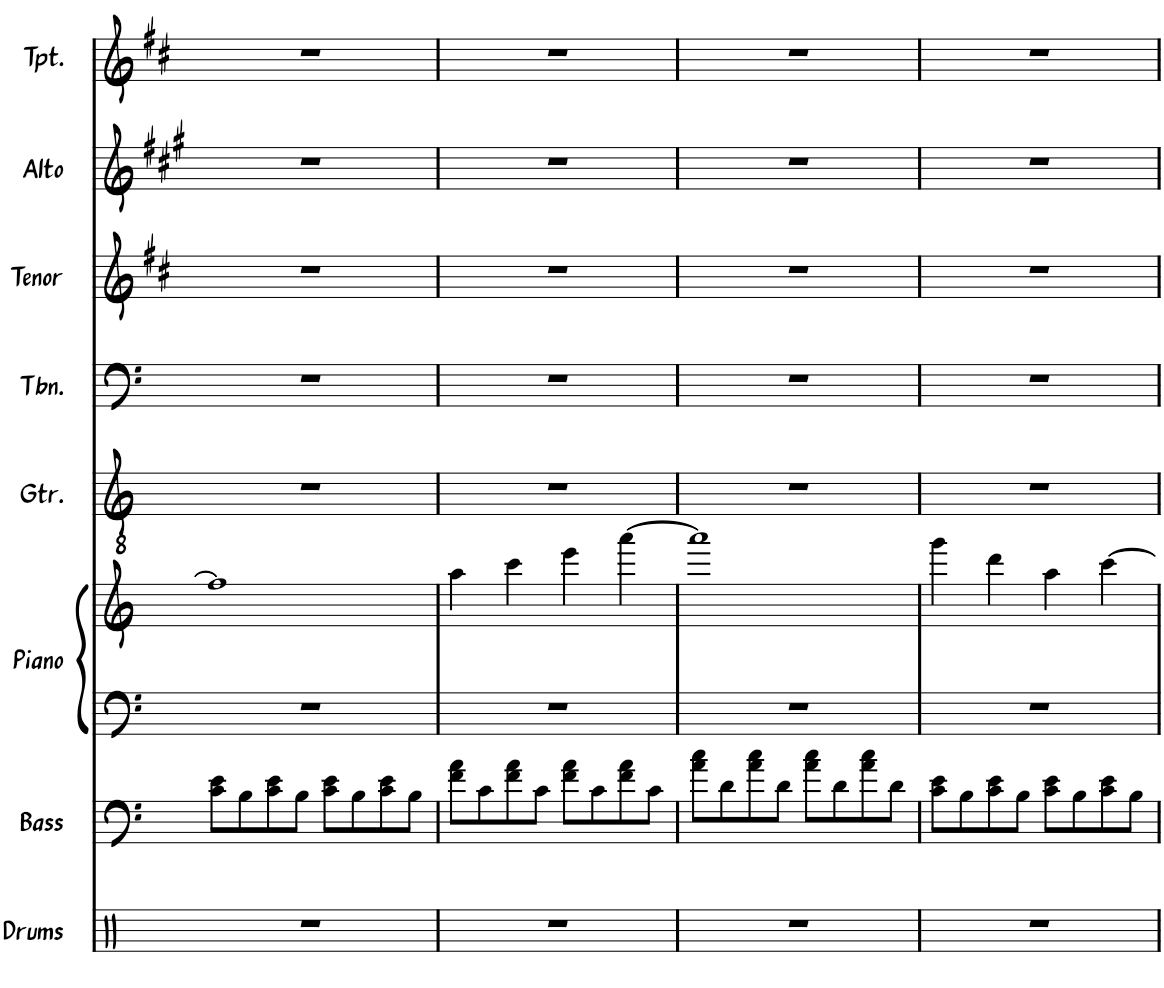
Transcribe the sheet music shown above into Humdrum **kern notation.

**kern	**kern	**kern	**kern	**kern	**kern	**kern	**kern	**kern
*part8	*part7	*part6	*part6	*part5	*part4	*part3	*part2	*part1
*staff9	*staff8	*staff7	*staff6	*staff5	*staff4	*staff3	*staff2	*staff1
*I"Drums	*I"Bass	*I"Piano	*	*I"Guitar	*I"Trombone	*I"Tenor Sax	*I"Alto Sax	*I"Trumpet
*I'Drums	*I'Bass	*I'Piano	*	*I'Gtr.	*I'Tbn.	*I'Tenor	*I'Alto	*I'Tpt.
!!LO:PB:g=z
*clefX	*clefF4	*clefF4	*clefG2	*clefGv2	*clefF4	*clefG2	*clefG2	*clefG2
*	*Trd7c12	*	*	*	*	*Trd8c14	*Trd5c9	*Trd1c2
*k[]	*k[]	*k[]	*k[]	*k[]	*k[]	*k[f#c#]	*k[f#c#g#]	*k[f#c#]
*M4/4	*M4/4	*M4/4	*M4/4	*M4/4	*M4/4	*M4/4	*M4/4	*M4/4
=5	=5	=5	=5	=5	=5	=5	=5	=5
1r	8c\ 8e\L	1r	1ff]	1r	1r	1r	1r	1r
.	8B\	.	.	.	.	.	.	.
.	8c\ 8e\	.	.	.	.	.	.	.
.	8B\J	.	.	.	.	.	.	.
.	8c\ 8e\L	.	.	.	.	.	.	.
.	8B\	.	.	.	.	.	.	.
.	8c\ 8e\	.	.	.	.	.	.	.
.	8B\J	.	.	.	.	.	.	.
=6	=6	=6	=6	=6	=6	=6	=6	=6
1r	8f\ 8a\L	1r	4aa\	1r	1r	1r	1r	1r
.	8c\	.	.	.	.	.	.	.
.	8f\ 8a\	.	4ccc\	.	.	.	.	.
.	8c\J	.	.	.	.	.	.	.
.	8f\ 8a\L	.	4eee\	.	.	.	.	.
.	8c\	.	.	.	.	.	.	.
.	8f\ 8a\	.	[4aaa\	.	.	.	.	.
.	8c\J	.	.	.	.	.	.	.
=7	=7	=7	=7	=7	=7	=7	=7	=7
1r	8a\ 8cc\L	1r	1aaa]	1r	1r	1r	1r	1r
.	8d\	.	.	.	.	.	.	.
.	8a\ 8cc\	.	.	.	.	.	.	.
.	8d\J	.	.	.	.	.	.	.
.	8a\ 8cc\L	.	.	.	.	.	.	.
.	8d\	.	.	.	.	.	.	.
.	8a\ 8cc\	.	.	.	.	.	.	.
.	8d\J	.	.	.	.	.	.	.
=8	=8	=8	=8	=8	=8	=8	=8	=8
1r	8c\ 8e\L	1r	4ggg\	1r	1r	1r	1r	1r
.	8B\	.	.	.	.	.	.	.
.	8c\ 8e\	.	4ddd\	.	.	.	.	.
.	8B\J	.	.	.	.	.	.	.
.	8c\ 8e\L	.	4aa\	.	.	.	.	.
.	8B\	.	.	.	.	.	.	.
.	8c\ 8e\	.	[4ccc\	.	.	.	.	.
.	8B\J	.	.	.	.	.	.	.
=	=	=	=	=	=	=	=	=
*-	*-	*-	*-	*-	*-	*-	*-	*-
